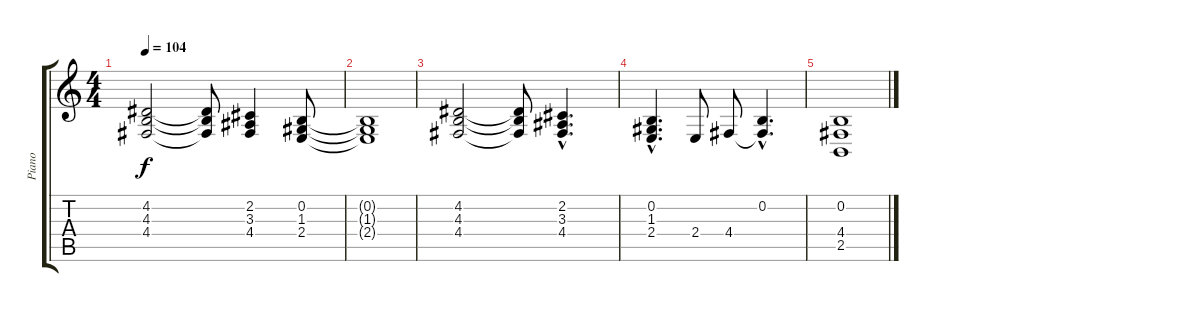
\track ("Piano" "Piano") {instrument acousticgrandpiano}
\staff {score tabs}
\tuning (E4 B3 G3 D3 A2 E2) {hide}
\ts (4 4)
\tempo 104
\clef g2
\ks c
(4.2 4.3 4.4).2{dy f} (4.2{t} 4.3{t} 4.4{t}).8 (2.2 3.3 4.4).4 (0.2 1.3 2.4).8 |
(0.2{t} 1.3{t} 2.4{t}).1 |
(4.2 4.3 4.4).2 (4.2{t} 4.3{t} 4.4{t}).8 (2.2{hac} 3.3{hac} 4.4{hac}).4{d} |
(0.2{hac} 1.3{hac} 2.4{hac}).4{d} 2.4.8 4.4.8 (0.2{hac} 4.4{hac t}).4{d} |
(0.2 4.4 2.5).1
